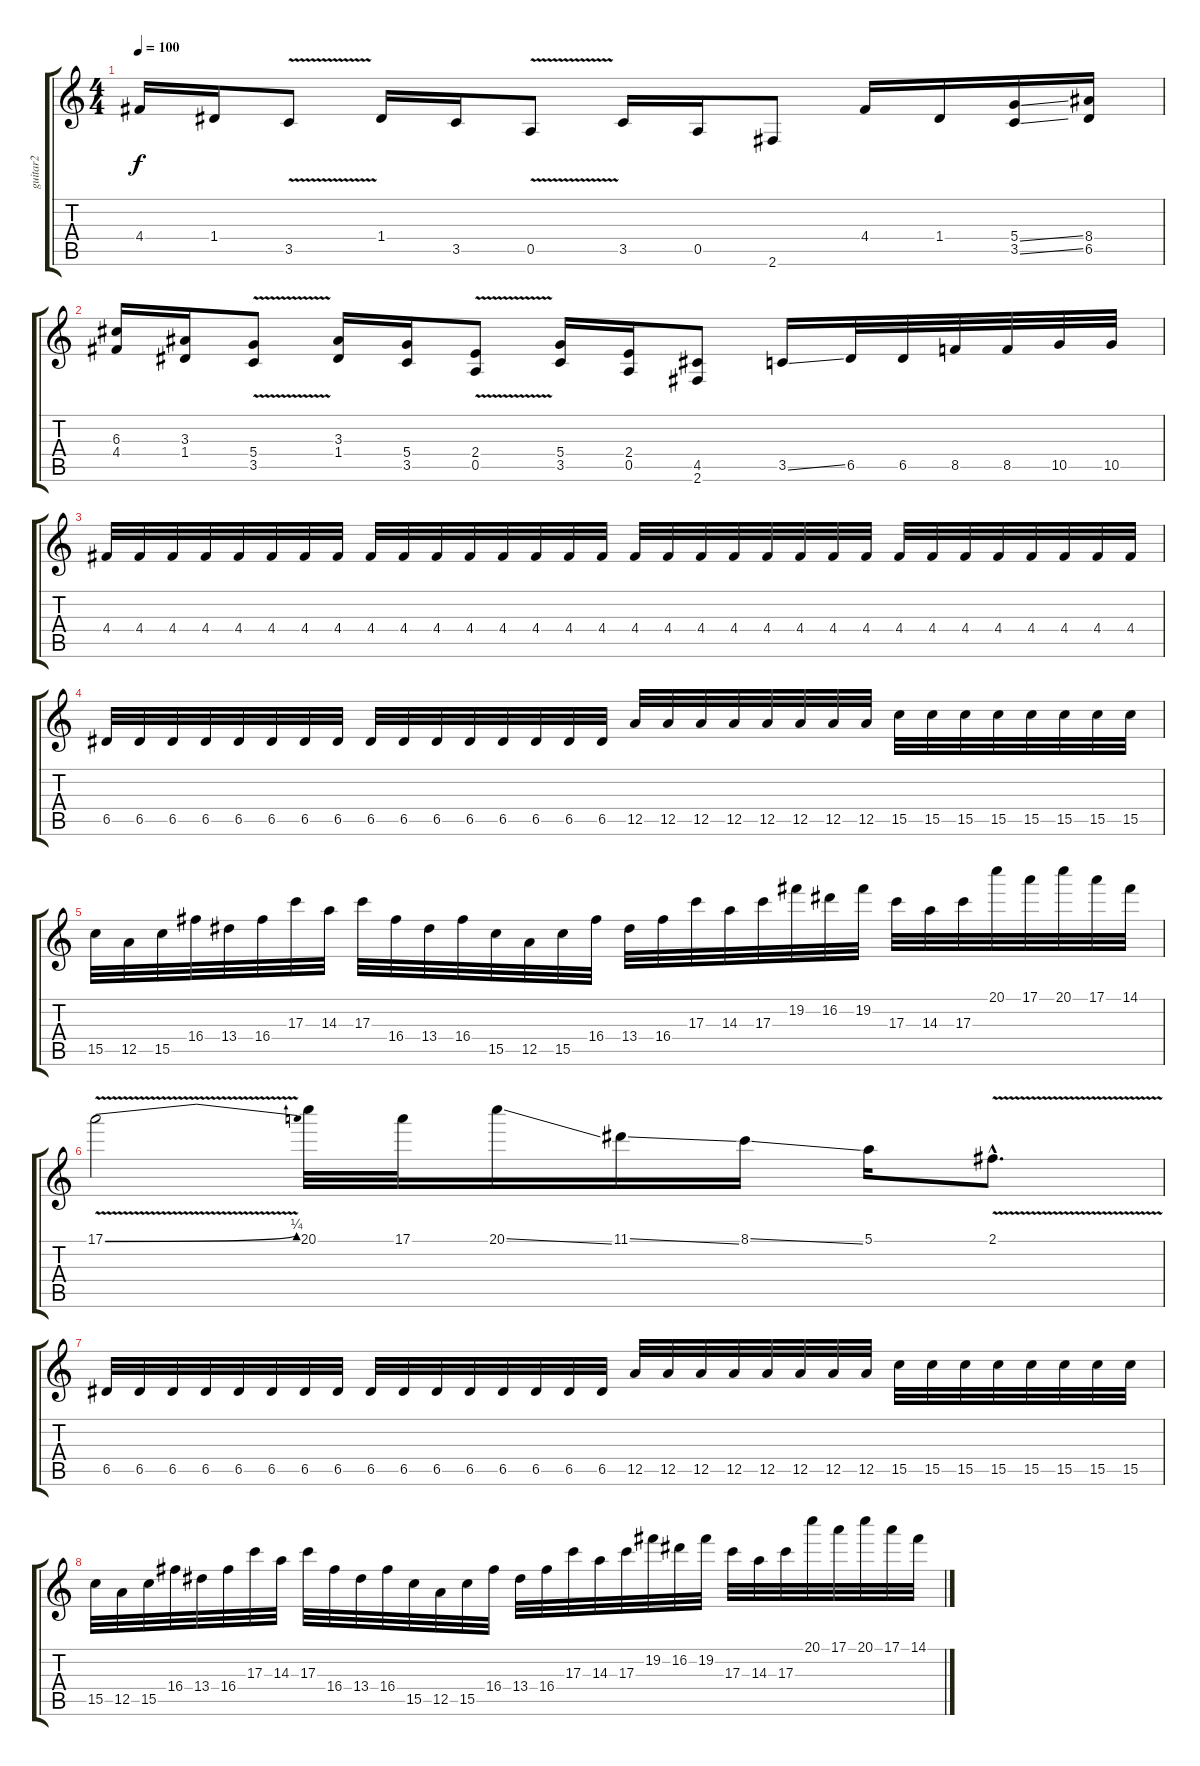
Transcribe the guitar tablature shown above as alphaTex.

\track ("guitar2" "guitar2") {instrument distortionguitar}
\staff {score tabs}
\tuning (E4 B3 G3 D3 A2 E2) {hide}
\ts (4 4)
\tempo 100
\clef g2
\ks c
4.4.16{dy f} 1.4.16 3.5{v}.8 1.4.16 3.5.16 0.5{v}.8 3.5.16 0.5.16 2.6.8 4.4.16 1.4.16 (5.4{ss} 3.5{ss}).16 (8.4 6.5).16 |
(6.3 4.4).16 (3.3 1.4).16 (5.4 3.5{v}).8 (3.3 1.4).16 (5.4 3.5).16 (2.4 0.5{v}).8 (5.4 3.5).16 (2.4 0.5).16 (4.5 2.6).8 3.5{ss}.16 6.5.32 6.5.32 8.5.32 8.5.32 10.5.32 10.5.32 |
4.4.32 4.4.32 4.4.32 4.4.32 4.4.32 4.4.32 4.4.32 4.4.32 4.4.32 4.4.32 4.4.32 4.4.32 4.4.32 4.4.32 4.4.32 4.4.32 4.4.32 4.4.32 4.4.32 4.4.32 4.4.32 4.4.32 4.4.32 4.4.32 4.4.32 4.4.32 4.4.32 4.4.32 4.4.32 4.4.32 4.4.32 4.4.32 |
6.5.32 6.5.32 6.5.32 6.5.32 6.5.32 6.5.32 6.5.32 6.5.32 6.5.32 6.5.32 6.5.32 6.5.32 6.5.32 6.5.32 6.5.32 6.5.32 12.5.32 12.5.32 12.5.32 12.5.32 12.5.32 12.5.32 12.5.32 12.5.32 15.5.32 15.5.32 15.5.32 15.5.32 15.5.32 15.5.32 15.5.32 15.5.32 |
15.5.32 12.5.32 15.5.32 16.4.32 13.4.32 16.4.32 17.3.32 14.3.32 17.3.32 16.4.32 13.4.32 16.4.32 15.5.32 12.5.32 15.5.32 16.4.32 13.4.32 16.4.32 17.3.32 14.3.32 17.3.32 19.2.32 16.2.32 19.2.32 17.3.32 14.3.32 17.3.32 20.1.32 17.1.32 20.1.32 17.1.32 14.1.32 |
17.1{be (bend 0 0 60 1) v}.2 20.1.32 17.1.32 20.1{ss}.16 11.1{ss}.16 8.1{ss}.16 5.1.16 2.1{v hac}.8{d} |
6.5.32 6.5.32 6.5.32 6.5.32 6.5.32 6.5.32 6.5.32 6.5.32 6.5.32 6.5.32 6.5.32 6.5.32 6.5.32 6.5.32 6.5.32 6.5.32 12.5.32 12.5.32 12.5.32 12.5.32 12.5.32 12.5.32 12.5.32 12.5.32 15.5.32 15.5.32 15.5.32 15.5.32 15.5.32 15.5.32 15.5.32 15.5.32 |
15.5.32 12.5.32 15.5.32 16.4.32 13.4.32 16.4.32 17.3.32 14.3.32 17.3.32 16.4.32 13.4.32 16.4.32 15.5.32 12.5.32 15.5.32 16.4.32 13.4.32 16.4.32 17.3.32 14.3.32 17.3.32 19.2.32 16.2.32 19.2.32 17.3.32 14.3.32 17.3.32 20.1.32 17.1.32 20.1.32 17.1.32 14.1.32
